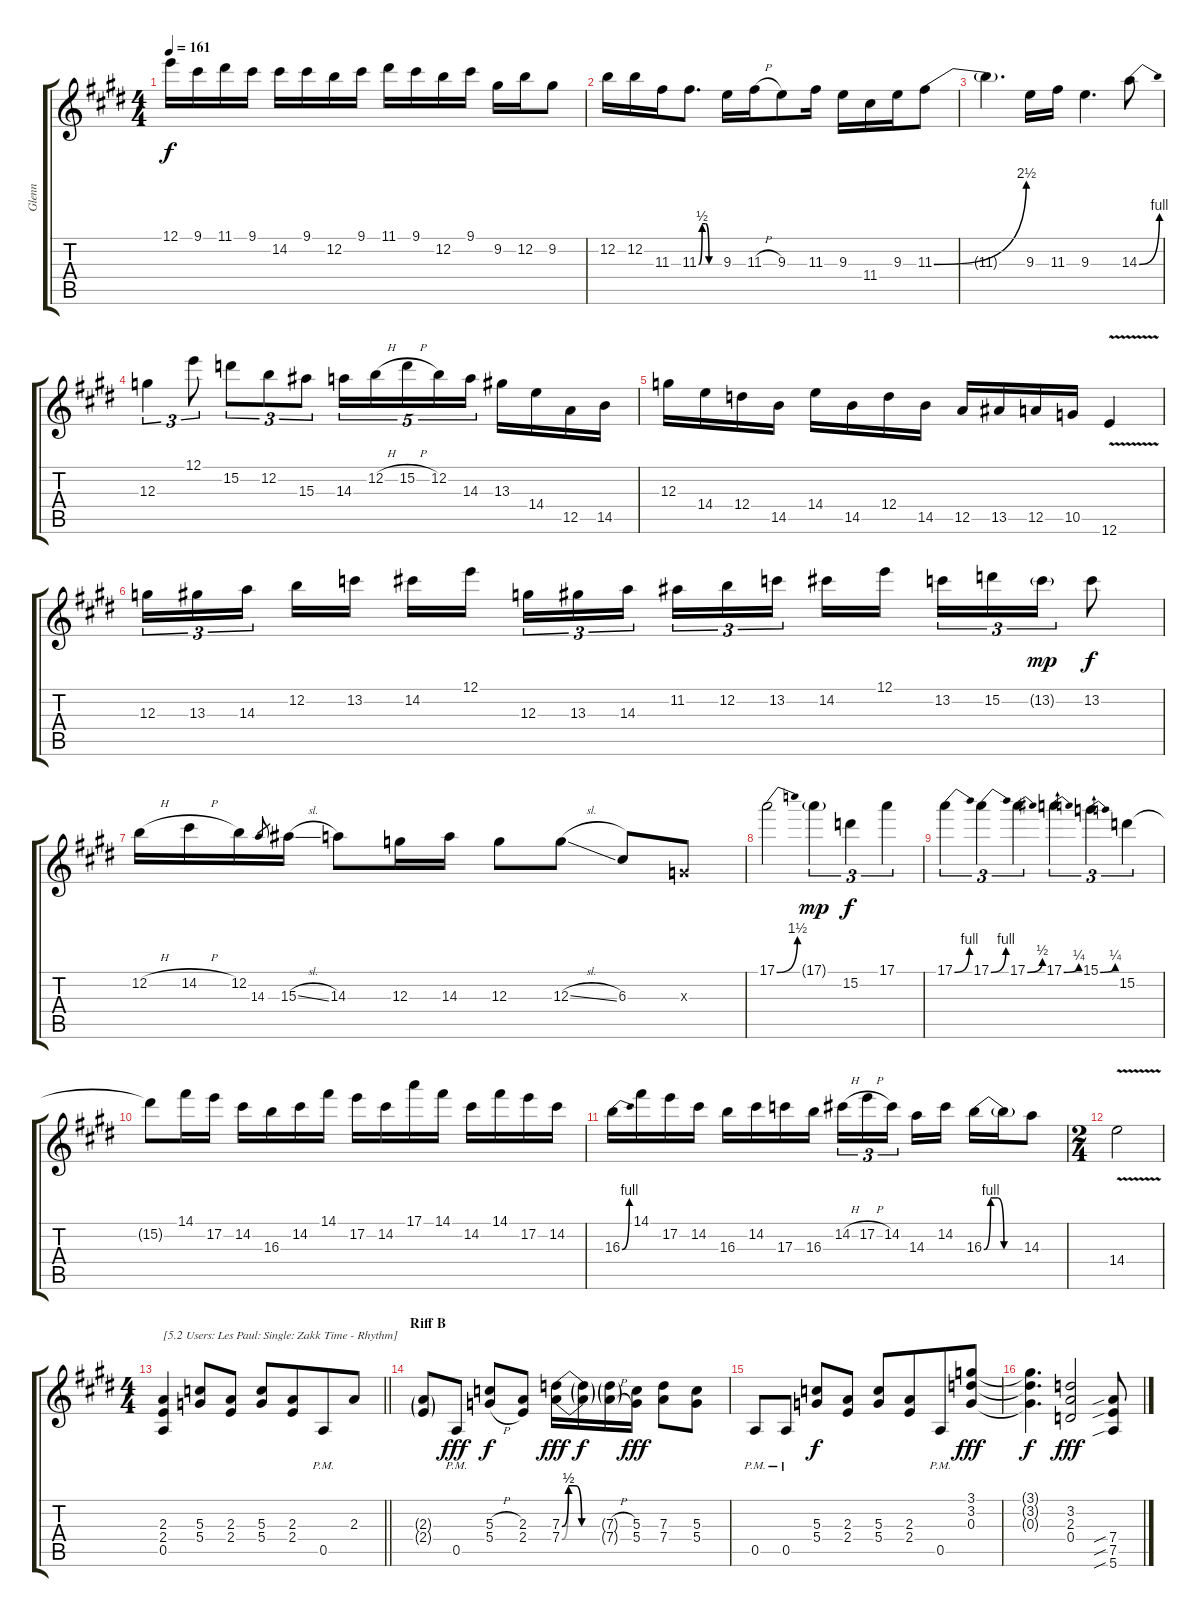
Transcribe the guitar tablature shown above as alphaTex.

\track ("Glenn" "Glenn") {instrument overdrivenguitar}
\staff {score tabs}
\tuning (E4 B3 G3 D3 A2 E2) {hide}
\ts (4 4)
\tempo 161
\clef g2
\ks e
12.1.16{dy f} 9.1.16 11.1.16 9.1.16 14.2.16 9.1.16 12.2.16 9.1.16 11.1.16 9.1.16 12.2.16 9.1.16 9.2.16 12.2.16 9.2.8 |
12.2.16 12.2.16 11.3.16 11.3{be (custom 0 0 10 2 20 2 30 0 60 0)}.8{d beam split} 9.3.16 11.3{h}.16{beam merge} 9.3.8{beam merge} 11.3.16{beam split} 9.3.16{beam merge} 11.4.16 9.3.16 11.3{be (bend 0 0 60 10)}.8 |
11.3{t}.4{d} 9.3.16 11.3.16 9.3.4{d} 14.3{be (bend 0 0 60 4)}.8 |
12.3.4{tu (3 2)} 12.1.8{tu (3 2)} 15.2.8{tu (3 2)} 12.2.8{tu (3 2)} 15.3.8{tu (3 2)} 14.3.16{tu (5 4)} 12.2{h}.16{tu (5 4)} 15.2{h}.16{tu (5 4)} 12.2.16{tu (5 4)} 14.3.16{tu (5 4)} 13.3.16 14.4.16 12.5.16 14.5.16 |
12.3.16 14.4.16 12.4.16 14.5.16 14.4.16 14.5.16 12.4.16 14.5.16 12.5.16 13.5.16 12.5.16 10.5.16 12.6{v}.4 |
12.3.16{tu (3 2)} 13.3.16{tu (3 2)} 14.3.16{tu (3 2) beam splitsecondary} 12.2.16 13.2.16 14.2.16 12.1.16{beam splitsecondary} 12.3.16{tu (3 2)} 13.3.16{tu (3 2)} 14.3.16{tu (3 2)} 11.2.16{tu (3 2)} 12.2.16{tu (3 2)} 13.2.16{tu (3 2) beam splitsecondary} 14.2.16 12.1.16 13.2.16{tu (3 2)} 15.2.16{tu (3 2)} 13.2{g}.16{tu (3 2) dy mp} 13.2.8{dy f} |
12.2{h}.16 14.2{h}.16 12.2.16 14.3.8{gr} 15.3{sl}.16 14.3.8 12.3.16 14.3.16 12.3.8 12.3{sl}.8 6.3.8 0.3{x}.8 |
17.1{be (bend 0 0 60 6)}.2 17.1{g}.4{tu (3 2) dy mp} 15.2.4{tu (3 2) dy f} 17.1.4{tu (3 2)} |
17.1{be (bend 0 0 60 4)}.4{tu (3 2)} 17.1{be (bend 0 0 60 4)}.4{tu (3 2)} 17.1{be (bend 0 0 60 2)}.4{tu (3 2)} 17.1{be (bend 0 0 60 1)}.4{tu (3 2)} 15.1{be (bend 0 0 60 1)}.4{tu (3 2)} 15.2.4{tu (3 2)} |
15.2{t}.8 14.1.16 17.2.16 14.2.16 16.3.16 14.2.16 14.1.16 17.2.16 14.2.16 17.1.16 14.1.16 14.2.16 14.1.16 17.2.16 14.2.16 |
16.3{be (bend 0 0 60 4)}.16 14.1.16 17.2.16 14.2.16 16.3.16 14.2.16 17.3.16 16.3.16 14.2{h}.16{tu (3 2)} 17.2{h}.16{tu (3 2)} 14.2.16{tu (3 2) beam splitsecondary} 14.3.16 14.2.16 16.3{be (custom 0 0 10 4 20 4 30 0 60 0)}.16 16.3{t}.16 14.3.8 |
\ts (2 4)
14.4{v}.2 |
\ts (4 4)
\barLineRight lightlight
(2.3 2.4 0.5).4{txt "[5.2 Users: Les Paul: Single: Zakk Time - Rhythm]" volume 13 balance 11 instrument overdrivenguitar} (5.3 5.4).8 (2.3 2.4).8{beam split} (5.3 5.4).8 (2.3 2.4).8{beam merge} 0.5{pm}.8 2.3.8 |
\section ("" "Riff B")
(2.3{g} 2.4{g}).8 0.5{pm}.8{dy fff} (5.3{h} 5.4{h}).8{dy f} (2.3 2.4).8 (7.3{be (custom 0 0 10 2 20 2 30 0 60 0)} 7.4{be (custom 0 0 10 2 20 2 30 0 60 0)}).16{dy fff} (7.3{t} 7.4{t}).16{dy f} (7.3{h g} 7.4{h g}).16 (5.3 5.4).16{dy fff} (7.3 7.4).8 (5.3 5.4).8 |
0.5{pm}.8 0.5{pm}.8 (5.3 5.4).8{dy f} (2.3 2.4).8{beam split} (5.3 5.4).8 (2.3 2.4).8{beam merge} 0.5{pm}.8 (3.1 3.2 0.3).8{dy fff} |
(3.1{t} 3.2{t} 0.3{t}).4{d dy f} (3.2 2.3 0.4).2{dy fff} (7.4{sib} 7.5{sib} 5.6{sib}).8
